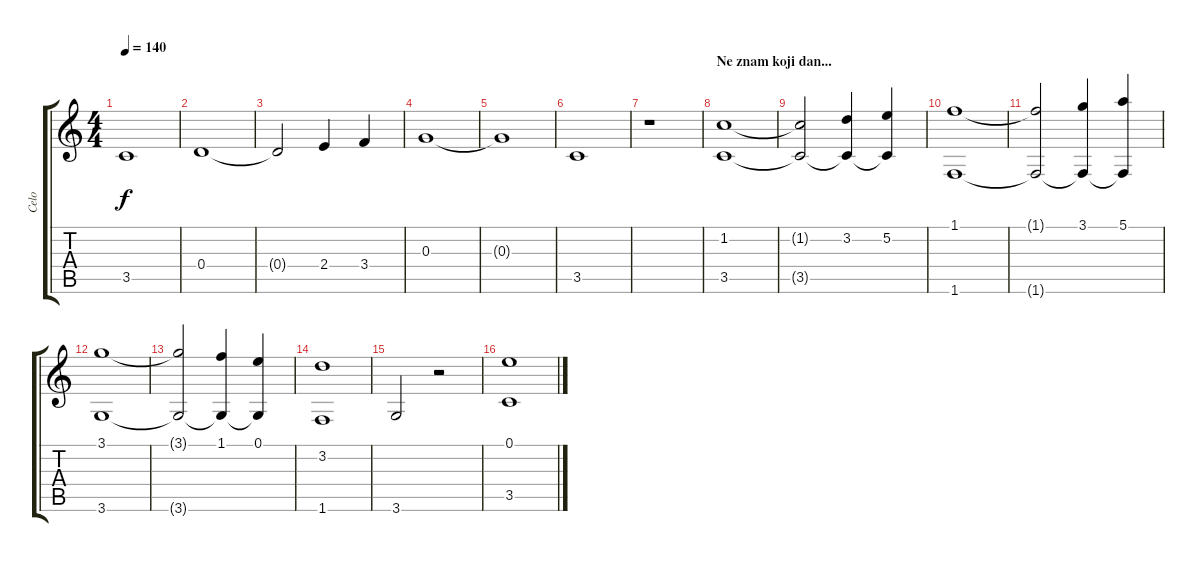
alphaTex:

\track ("Celo" "Celo") {instrument contrabass}
\staff {score tabs}
\tuning (E4 B3 G3 D3 A2 E2) {hide}
\ts (4 4)
\tempo 140
\clef g2
\ks c
3.5{t}.1{dy f} |
0.4.1 |
0.4{t}.2 2.4.4 3.4.4 |
0.3.1 |
0.3{t}.1 |
3.5.1 |
r.1 |
\section ("" "Ne znam koji dan...")
(1.2 3.5).1{volume 13} |
(1.2{t} 3.5{t}).2 (3.2 3.5{t}).4 (5.2 3.5{t}).4 |
(1.1 1.6).1 |
(1.1{t} 1.6{t}).2 (3.1 1.6{t}).4 (5.1 1.6{t}).4 |
(3.1 3.6).1 |
(3.1{t} 3.6{t}).2 (1.1 3.6{t}).4 (0.1 3.6{t}).4 |
(3.2 1.6).1 |
3.6.2 r.2 |
(0.1 3.5).1
